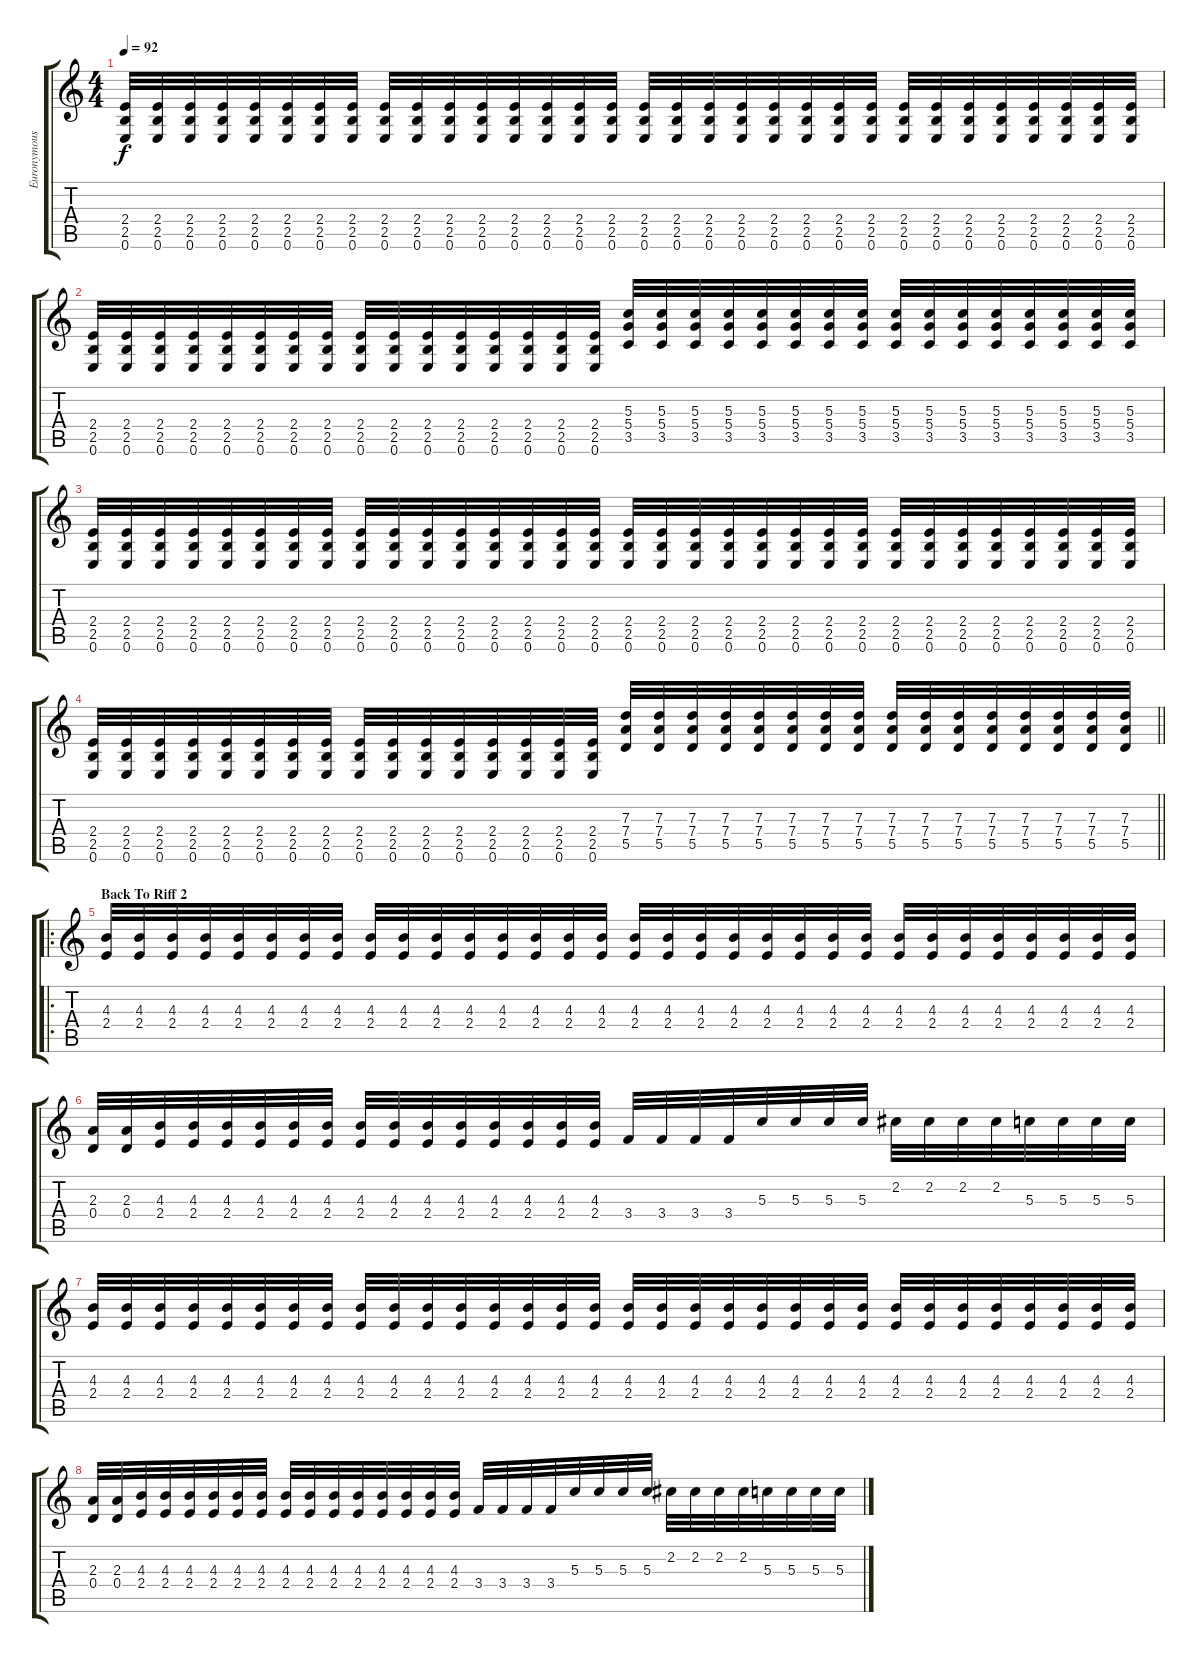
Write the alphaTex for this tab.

\track ("Euronymous Lead" "Euronymous") {instrument distortionguitar}
\staff {score tabs}
\tuning (E4 B3 G3 D3 A2 E2) {hide}
\ts (4 4)
\tempo 92
\clef g2
\ks c
(2.4 2.5 0.6).32{dy f} (2.4 2.5 0.6).32 (2.4 2.5 0.6).32 (2.4 2.5 0.6).32 (2.4 2.5 0.6).32 (2.4 2.5 0.6).32 (2.4 2.5 0.6).32 (2.4 2.5 0.6).32 (2.4 2.5 0.6).32 (2.4 2.5 0.6).32 (2.4 2.5 0.6).32 (2.4 2.5 0.6).32 (2.4 2.5 0.6).32 (2.4 2.5 0.6).32 (2.4 2.5 0.6).32 (2.4 2.5 0.6).32 (2.4 2.5 0.6).32 (2.4 2.5 0.6).32 (2.4 2.5 0.6).32 (2.4 2.5 0.6).32 (2.4 2.5 0.6).32 (2.4 2.5 0.6).32 (2.4 2.5 0.6).32 (2.4 2.5 0.6).32 (2.4 2.5 0.6).32 (2.4 2.5 0.6).32 (2.4 2.5 0.6).32 (2.4 2.5 0.6).32 (2.4 2.5 0.6).32 (2.4 2.5 0.6).32 (2.4 2.5 0.6).32 (2.4 2.5 0.6).32 |
(2.4 2.5 0.6).32 (2.4 2.5 0.6).32 (2.4 2.5 0.6).32 (2.4 2.5 0.6).32 (2.4 2.5 0.6).32 (2.4 2.5 0.6).32 (2.4 2.5 0.6).32 (2.4 2.5 0.6).32 (2.4 2.5 0.6).32 (2.4 2.5 0.6).32 (2.4 2.5 0.6).32 (2.4 2.5 0.6).32 (2.4 2.5 0.6).32 (2.4 2.5 0.6).32 (2.4 2.5 0.6).32 (2.4 2.5 0.6).32 (5.3 5.4 3.5).32 (5.3 5.4 3.5).32 (5.3 5.4 3.5).32 (5.3 5.4 3.5).32 (5.3 5.4 3.5).32 (5.3 5.4 3.5).32 (5.3 5.4 3.5).32 (5.3 5.4 3.5).32 (5.3 5.4 3.5).32 (5.3 5.4 3.5).32 (5.3 5.4 3.5).32 (5.3 5.4 3.5).32 (5.3 5.4 3.5).32 (5.3 5.4 3.5).32 (5.3 5.4 3.5).32 (5.3 5.4 3.5).32 |
(2.4 2.5 0.6).32 (2.4 2.5 0.6).32 (2.4 2.5 0.6).32 (2.4 2.5 0.6).32 (2.4 2.5 0.6).32 (2.4 2.5 0.6).32 (2.4 2.5 0.6).32 (2.4 2.5 0.6).32 (2.4 2.5 0.6).32 (2.4 2.5 0.6).32 (2.4 2.5 0.6).32 (2.4 2.5 0.6).32 (2.4 2.5 0.6).32 (2.4 2.5 0.6).32 (2.4 2.5 0.6).32 (2.4 2.5 0.6).32 (2.4 2.5 0.6).32 (2.4 2.5 0.6).32 (2.4 2.5 0.6).32 (2.4 2.5 0.6).32 (2.4 2.5 0.6).32 (2.4 2.5 0.6).32 (2.4 2.5 0.6).32 (2.4 2.5 0.6).32 (2.4 2.5 0.6).32 (2.4 2.5 0.6).32 (2.4 2.5 0.6).32 (2.4 2.5 0.6).32 (2.4 2.5 0.6).32 (2.4 2.5 0.6).32 (2.4 2.5 0.6).32 (2.4 2.5 0.6).32 |
\barLineRight lightlight
(2.4 2.5 0.6).32 (2.4 2.5 0.6).32 (2.4 2.5 0.6).32 (2.4 2.5 0.6).32 (2.4 2.5 0.6).32 (2.4 2.5 0.6).32 (2.4 2.5 0.6).32 (2.4 2.5 0.6).32 (2.4 2.5 0.6).32 (2.4 2.5 0.6).32 (2.4 2.5 0.6).32 (2.4 2.5 0.6).32 (2.4 2.5 0.6).32 (2.4 2.5 0.6).32 (2.4 2.5 0.6).32 (2.4 2.5 0.6).32 (7.3 7.4 5.5).32 (7.3 7.4 5.5).32 (7.3 7.4 5.5).32 (7.3 7.4 5.5).32 (7.3 7.4 5.5).32 (7.3 7.4 5.5).32 (7.3 7.4 5.5).32 (7.3 7.4 5.5).32 (7.3 7.4 5.5).32 (7.3 7.4 5.5).32 (7.3 7.4 5.5).32 (7.3 7.4 5.5).32 (7.3 7.4 5.5).32 (7.3 7.4 5.5).32 (7.3 7.4 5.5).32 (7.3 7.4 5.5).32 |
\ro
\section ("" "Back To Riff 2")
(4.3 2.4).32 (4.3 2.4).32 (4.3 2.4).32 (4.3 2.4).32 (4.3 2.4).32 (4.3 2.4).32 (4.3 2.4).32 (4.3 2.4).32 (4.3 2.4).32 (4.3 2.4).32 (4.3 2.4).32 (4.3 2.4).32 (4.3 2.4).32 (4.3 2.4).32 (4.3 2.4).32 (4.3 2.4).32 (4.3 2.4).32 (4.3 2.4).32 (4.3 2.4).32 (4.3 2.4).32 (4.3 2.4).32 (4.3 2.4).32 (4.3 2.4).32 (4.3 2.4).32 (4.3 2.4).32 (4.3 2.4).32 (4.3 2.4).32 (4.3 2.4).32 (4.3 2.4).32 (4.3 2.4).32 (4.3 2.4).32 (4.3 2.4).32 |
(2.3 0.4).32 (2.3 0.4).32 (4.3 2.4).32 (4.3 2.4).32 (4.3 2.4).32 (4.3 2.4).32 (4.3 2.4).32 (4.3 2.4).32 (4.3 2.4).32 (4.3 2.4).32 (4.3 2.4).32 (4.3 2.4).32 (4.3 2.4).32 (4.3 2.4).32 (4.3 2.4).32 (4.3 2.4).32 3.4.32 3.4.32 3.4.32 3.4.32 5.3.32 5.3.32 5.3.32 5.3.32 2.2.32 2.2.32 2.2.32 2.2.32 5.3.32 5.3.32 5.3.32 5.3.32 |
(4.3 2.4).32 (4.3 2.4).32 (4.3 2.4).32 (4.3 2.4).32 (4.3 2.4).32 (4.3 2.4).32 (4.3 2.4).32 (4.3 2.4).32 (4.3 2.4).32 (4.3 2.4).32 (4.3 2.4).32 (4.3 2.4).32 (4.3 2.4).32 (4.3 2.4).32 (4.3 2.4).32 (4.3 2.4).32 (4.3 2.4).32 (4.3 2.4).32 (4.3 2.4).32 (4.3 2.4).32 (4.3 2.4).32 (4.3 2.4).32 (4.3 2.4).32 (4.3 2.4).32 (4.3 2.4).32 (4.3 2.4).32 (4.3 2.4).32 (4.3 2.4).32 (4.3 2.4).32 (4.3 2.4).32 (4.3 2.4).32 (4.3 2.4).32 |
(2.3 0.4).32 (2.3 0.4).32 (4.3 2.4).32 (4.3 2.4).32 (4.3 2.4).32 (4.3 2.4).32 (4.3 2.4).32 (4.3 2.4).32 (4.3 2.4).32 (4.3 2.4).32 (4.3 2.4).32 (4.3 2.4).32 (4.3 2.4).32 (4.3 2.4).32 (4.3 2.4).32 (4.3 2.4).32 3.4.32 3.4.32 3.4.32 3.4.32 5.3.32 5.3.32 5.3.32 5.3.32 2.2.32 2.2.32 2.2.32 2.2.32 5.3.32 5.3.32 5.3.32 5.3.32
